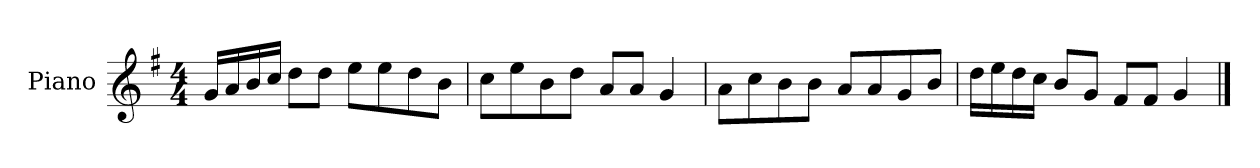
**kern
*part1
*staff1
*I"Piano
*I'P-no
*clefG2
*k[f#]
*M4/4
*MM90
=1
16g/LL
16a/
16b/
16cc/JJ
8dd\L
8dd\J
8ee\L
8ee\
8dd\
8b\J
=2
8cc\L
8ee\
8b\
8dd\J
8a/L
8a/J
4g/
=3
8a\L
8cc\
8b\
8b\J
8a/L
8a/
8g/
8b/J
=4
16dd\LL
16ee\
16dd\
16cc\JJ
8b/L
8g/J
8f#/L
8f#/J
4g/
==
*-
